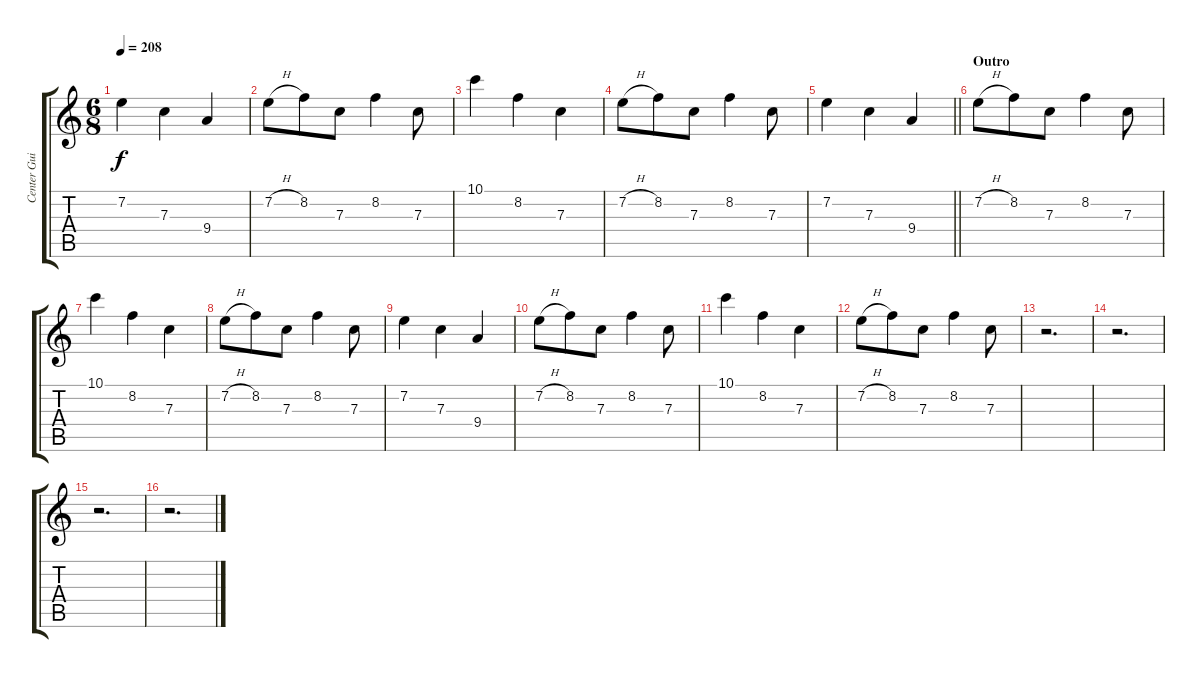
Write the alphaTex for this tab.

\track ("Center Guitar I" "Center Gui") {instrument distortionguitar}
\staff {score tabs}
\tuning (D4 A3 F3 C3 G2 D2) {hide}
\ts (6 8)
\tempo 208
\clef g2
\ks c
7.2.4{dy f} 7.3.4 9.4.4 |
7.2{h}.8 8.2.8 7.3.8 8.2.4 7.3.8 |
10.1.4 8.2.4 7.3.4 |
7.2{h}.8 8.2.8 7.3.8 8.2.4 7.3.8 |
\barLineRight lightlight
7.2.4 7.3.4 9.4.4 |
\section ("" "Outro")
7.2{h}.8 8.2.8 7.3.8 8.2.4 7.3.8 |
10.1.4 8.2.4 7.3.4 |
7.2{h}.8 8.2.8 7.3.8 8.2.4 7.3.8 |
7.2.4 7.3.4 9.4.4 |
7.2{h}.8 8.2.8 7.3.8 8.2.4 7.3.8 |
10.1.4 8.2.4 7.3.4 |
7.2{h}.8 8.2.8 7.3.8 8.2.4 7.3.8 |
r.2{d} |
r.2{d} |
r.2{d} |
r.2{d}
